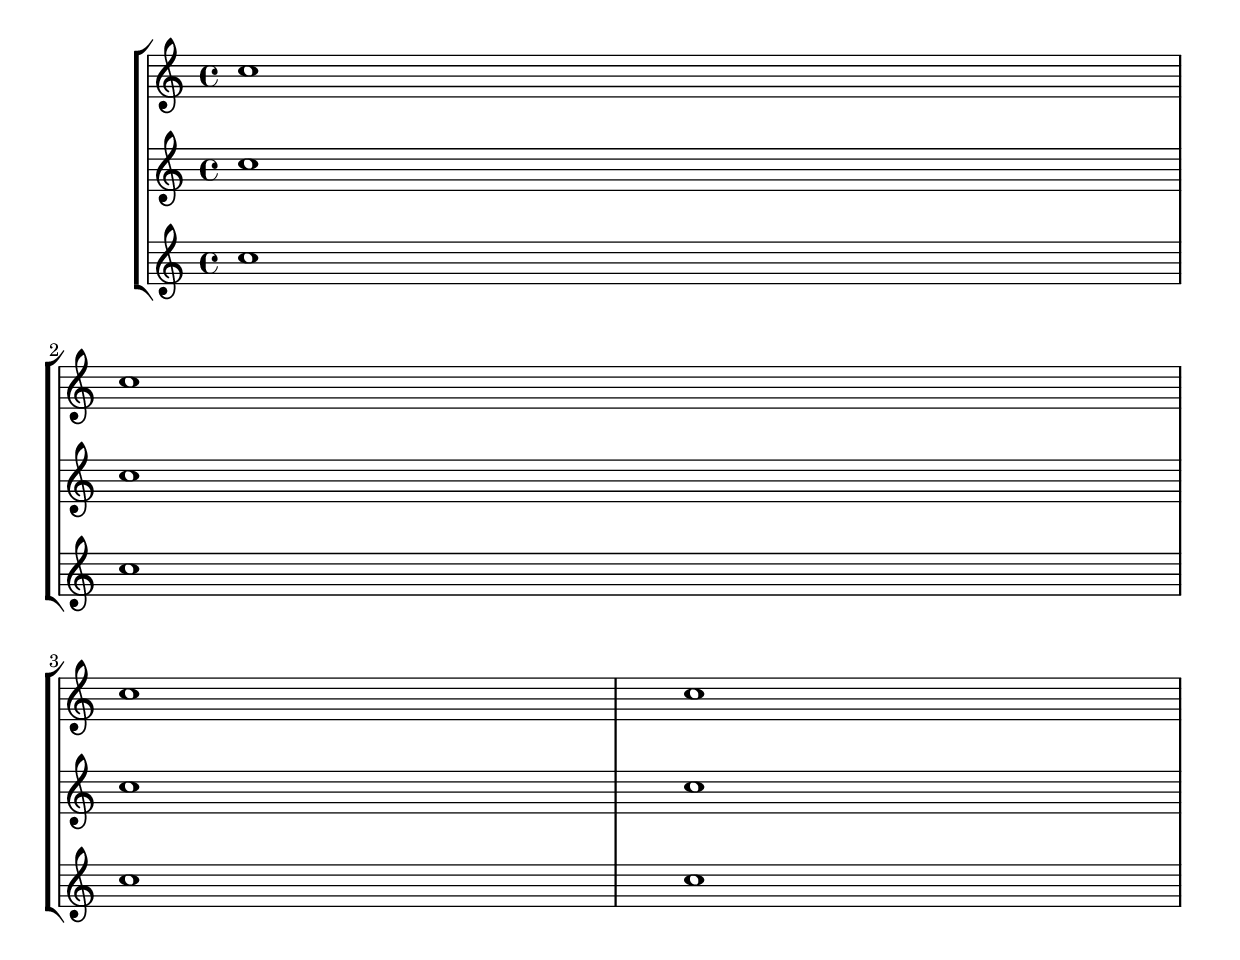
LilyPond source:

\header {

  texidoc = "Alignments may be changed pre system by setting
  @code{alignment-offsets} in the @code{line-break-system-details}
  property"

}

\version "2.7.32"

\book {
  \score {
    \relative c'' \new StaffGroup <<
      \new Staff { c1 c c c }
      \new Staff { c c c c }
      \new Staff { 
	\overrideProperty
	#"Score.NonMusicalPaperColumn"
	#'line-break-system-details
	#'((alignment-offsets . (#f #f -30)))
	c1 \break
	\overrideProperty
	#"Score.NonMusicalPaperColumn"
	#'line-break-system-details
	#'((alignment-offsets . (0 -5 -20)))
	c1 \break
	\overrideProperty
	#"Score.NonMusicalPaperColumn"
	#'line-break-system-details
	#'((alignment-offsets . (0 -15 -20)))
	c1 c
      }
    >>
  }
}
